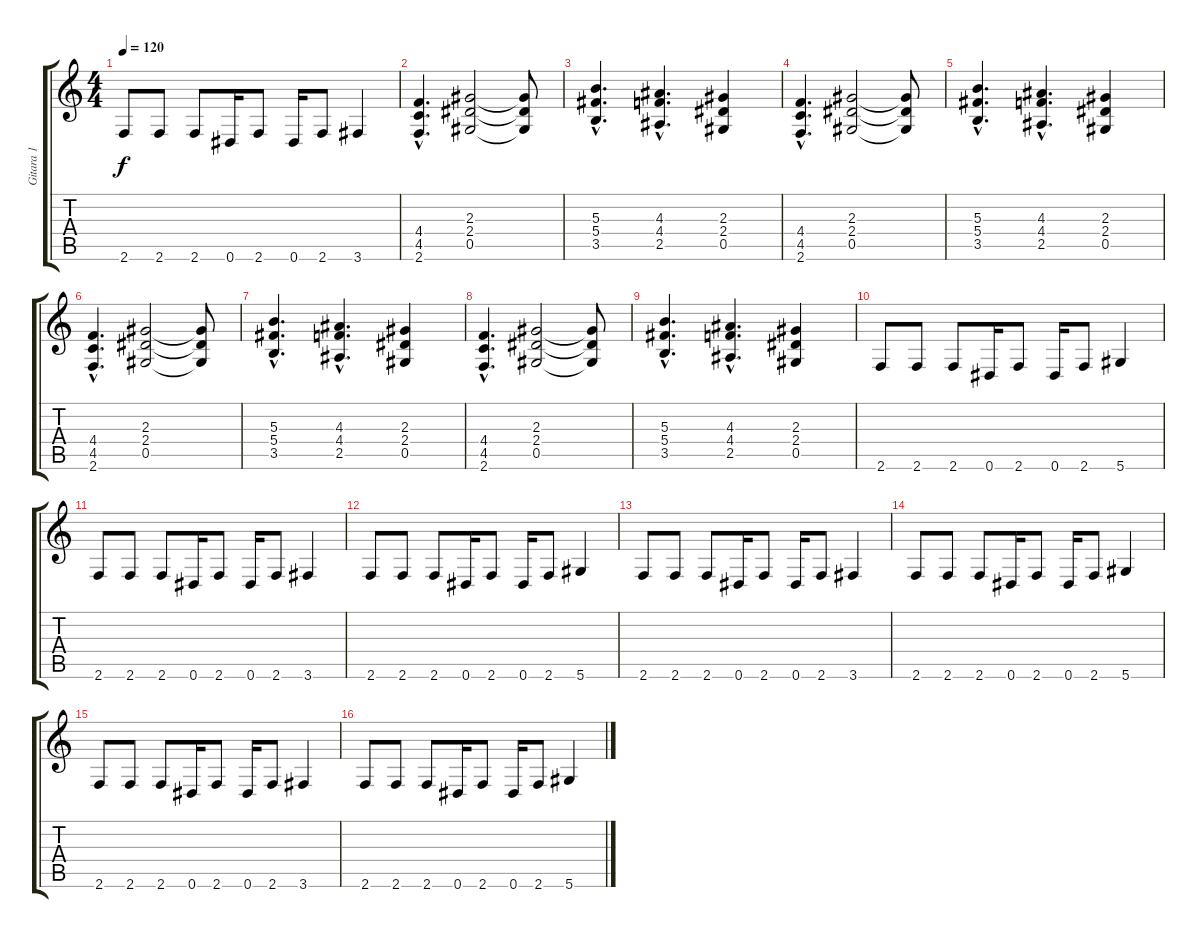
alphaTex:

\track ("Gitara 1" "Gitara 1") {instrument distortionguitar}
\staff {score tabs}
\tuning (Eb4 Bb3 Gb3 Db3 Ab2 Eb2) {hide}
\ts (4 4)
\tempo 120
\clef g2
\ks c
2.6.8{dy f} 2.6.8 2.6.8 0.6.16 2.6.8 0.6.16 2.6.8 3.6.4 |
(4.4{hac} 4.5{hac} 2.6{hac}).4{d} (2.3 2.4 0.5).2 (2.3{t} 2.4{t} 0.5{t}).8 |
(5.3{hac} 5.4{hac} 3.5{hac}).4{d} (4.3{hac} 4.4{hac} 2.5{hac}).4{d} (2.3 2.4 0.5).4 |
(4.4{hac} 4.5{hac} 2.6{hac}).4{d} (2.3 2.4 0.5).2 (2.3{t} 2.4{t} 0.5{t}).8 |
(5.3{hac} 5.4{hac} 3.5{hac}).4{d} (4.3{hac} 4.4{hac} 2.5{hac}).4{d} (2.3 2.4 0.5).4 |
(4.4{hac} 4.5{hac} 2.6{hac}).4{d} (2.3 2.4 0.5).2 (2.3{t} 2.4{t} 0.5{t}).8 |
(5.3{hac} 5.4{hac} 3.5{hac}).4{d} (4.3{hac} 4.4{hac} 2.5{hac}).4{d} (2.3 2.4 0.5).4 |
(4.4{hac} 4.5{hac} 2.6{hac}).4{d} (2.3 2.4 0.5).2 (2.3{t} 2.4{t} 0.5{t}).8 |
(5.3{hac} 5.4{hac} 3.5{hac}).4{d} (4.3{hac} 4.4{hac} 2.5{hac}).4{d} (2.3 2.4 0.5).4 |
2.6.8 2.6.8 2.6.8 0.6.16 2.6.8 0.6.16 2.6.8 5.6.4 |
2.6.8 2.6.8 2.6.8 0.6.16 2.6.8 0.6.16 2.6.8 3.6.4 |
2.6.8 2.6.8 2.6.8 0.6.16 2.6.8 0.6.16 2.6.8 5.6.4 |
2.6.8 2.6.8 2.6.8 0.6.16 2.6.8 0.6.16 2.6.8 3.6.4 |
2.6.8 2.6.8 2.6.8 0.6.16 2.6.8 0.6.16 2.6.8 5.6.4 |
2.6.8 2.6.8 2.6.8 0.6.16 2.6.8 0.6.16 2.6.8 3.6.4 |
2.6.8 2.6.8 2.6.8 0.6.16 2.6.8 0.6.16 2.6.8 5.6.4
